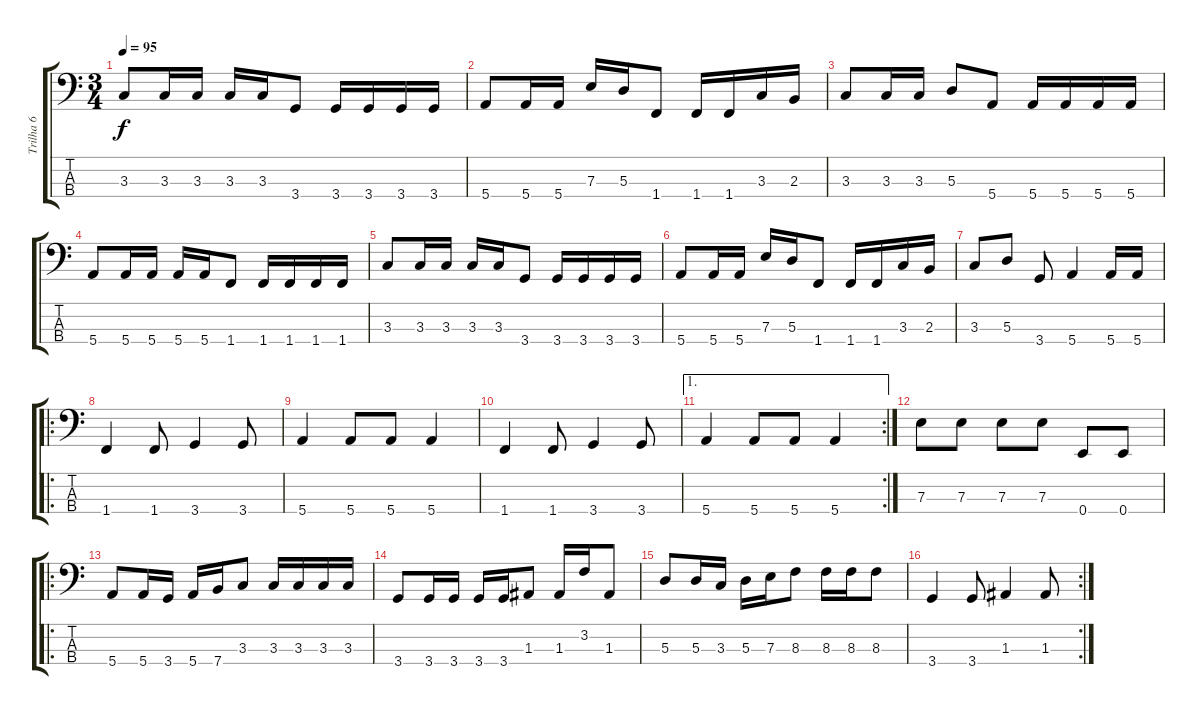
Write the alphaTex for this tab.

\track ("Trilha 6" "Trilha 6") {instrument electricbassfinger}
\staff {score tabs}
\tuning (G2 D2 A1 E1) {hide}
\ts (3 4)
\tempo 95
\clef f4
\ks c
3.3.8{dy f} 3.3.16 3.3.16 3.3.16 3.3.16 3.4.8 3.4.16 3.4.16 3.4.16 3.4.16 |
5.4.8 5.4.16 5.4.16 7.3.16 5.3.16 1.4.8 1.4.16 1.4.16 3.3.16 2.3.16 |
3.3.8 3.3.16 3.3.16 5.3.8 5.4.8 5.4.16 5.4.16 5.4.16 5.4.16 |
5.4.8 5.4.16 5.4.16 5.4.16 5.4.16 1.4.8 1.4.16 1.4.16 1.4.16 1.4.16 |
3.3.8 3.3.16 3.3.16 3.3.16 3.3.16 3.4.8 3.4.16 3.4.16 3.4.16 3.4.16 |
5.4.8 5.4.16 5.4.16 7.3.16 5.3.16 1.4.8 1.4.16 1.4.16 3.3.16 2.3.16 |
3.3.8 5.3.8 3.4.8 5.4.4 5.4.16 5.4.16 |
\ro
1.4.4 1.4.8 3.4.4 3.4.8 |
5.4.4 5.4.8 5.4.8 5.4.4 |
1.4.4 1.4.8 3.4.4 3.4.8 |
\ae 1
\rc 2
5.4.4 5.4.8 5.4.8 5.4.4 |
7.3.8 7.3.8 7.3.8 7.3.8 0.4.8 0.4.8 |
\ro
5.4.8 5.4.16 3.4.16 5.4.16 7.4.16 3.3.8 3.3.16 3.3.16 3.3.16 3.3.16 |
3.4.8 3.4.16 3.4.16 3.4.16 3.4.16 1.3.8 1.3.16 3.2.16 1.3.8 |
5.3.8 5.3.16 3.3.16 5.3.16 7.3.16 8.3.8 8.3.16 8.3.16 8.3.8 |
\rc 2
3.4.4 3.4.8 1.3.4 1.3.8
